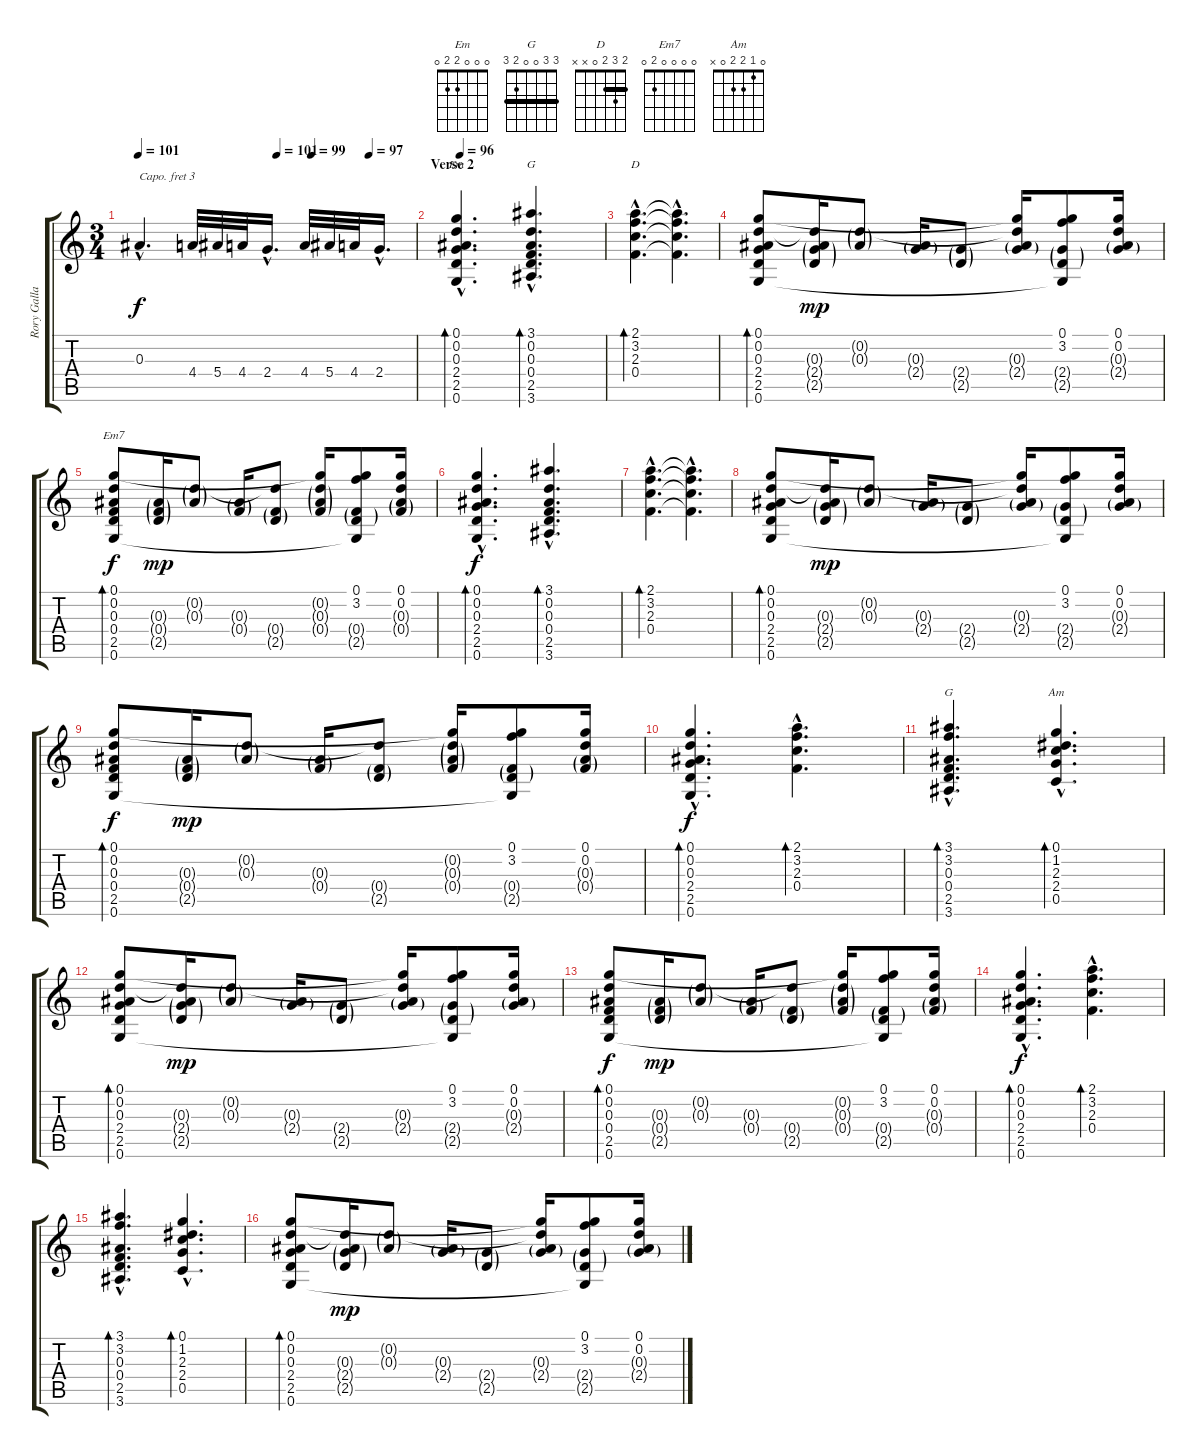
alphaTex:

\track ("Rory Gallagher" "Rory Galla") {instrument acousticguitarsteel}
\staff {score tabs}
\capo 3
\tuning (E4 B3 G3 D3 A2 E2) {hide}
\chord ("Em" 0 0 0 2 2 0)
\chord ("G" 3 0 0 0 2 3)
\chord ("D" 2 3 2 0 x x) {barre 2}
\chord ("Em7" 0 0 0 0 2 0)
\chord ("G" 3 3 0 0 2 3) {barre 3}
\chord ("Am" 0 1 2 2 0 x)
\ts (3 4)
\tempo 101
\tempo (101 0.5)
\tempo (99 0.625)
\tempo (97 0.8333333333333334)
\clef g2
\ks c
0.3{hac t}.4{d dy f} 4.4.32 5.4.32 4.4.32 2.4{hac}.16{d} 4.4.32 5.4.32 4.4.32 2.4{hac}.16{d} |
\section ("" "Verse 2")
\tempo 96
(0.1{hac} 0.2{hac} 0.3{hac} 2.4{hac} 2.5{hac} 0.6{hac}).4{d bd 120 ch "Em"} (3.1{hac} 0.2{hac} 0.3{hac} 0.4{hac} 2.5{hac} 3.6{hac}).4{d bd 120 ch "G"} |
(2.1{hac} 3.2{hac} 2.3{hac} 0.4{hac}).4{d bd 120 ch "D"} (2.1{hac t} 3.2{hac t} 2.3{hac t} 0.4{hac t}).4{d} |
(0.1 0.2 0.3 2.4 2.5 0.6).8{bd 120} (0.2{t} 0.3{g} 2.4{g} 2.5{g}).16{dy mp} (0.2{g} 0.3{g}).8 (0.3{g} 2.4{g}).16 (2.4{g} 2.5{g}).8 (0.1{t} 0.2{t} 0.3{g} 2.4{g}).16 (0.1 3.2 2.4{g} 2.5{g} 0.6{t}).8 (0.1 0.2 0.3{g} 2.4{g}).16 |
(0.1 0.2 0.3 0.4 2.5 0.6).8{bd 120 ch "Em7" dy f} (0.3{g} 0.4{g} 2.5{g}).16{dy mp} (0.2{g} 0.3{g}).8 (0.3{g} 0.4{g}).16 (0.2{t} 0.4{g} 2.5{g}).8 (0.1{t} 0.2{g} 0.3{g} 0.4{g}).16 (0.1 3.2 0.4{g} 2.5{g} 0.6{t}).8 (0.1 0.2 0.3{g} 0.4{g}).16 |
(0.1{hac} 0.2{hac} 0.3{hac} 2.4{hac} 2.5{hac} 0.6{hac}).4{d bd 120 dy f} (3.1{hac} 0.2{hac} 0.3{hac} 0.4{hac} 2.5{hac} 3.6{hac}).4{d bd 120} |
(2.1{hac} 3.2{hac} 2.3{hac} 0.4{hac}).4{d bd 120} (2.1{hac t} 3.2{hac t} 2.3{hac t} 0.4{hac t}).4{d} |
(0.1 0.2 0.3 2.4 2.5 0.6).8{bd 120} (0.2{t} 0.3{g} 2.4{g} 2.5{g}).16{dy mp} (0.2{g} 0.3{g}).8 (0.3{g} 2.4{g}).16 (2.4{g} 2.5{g}).8 (0.1{t} 0.2{t} 0.3{g} 2.4{g}).16 (0.1 3.2 2.4{g} 2.5{g} 0.6{t}).8 (0.1 0.2 0.3{g} 2.4{g}).16 |
(0.1 0.2 0.3 0.4 2.5 0.6).8{bd 120 dy f} (0.3{g} 0.4{g} 2.5{g}).16{dy mp} (0.2{g} 0.3{g}).8 (0.3{g} 0.4{g}).16 (0.2{t} 0.4{g} 2.5{g}).8 (0.1{t} 0.2{g} 0.3{g} 0.4{g}).16 (0.1 3.2 0.4{g} 2.5{g} 0.6{t}).8 (0.1 0.2 0.3{g} 0.4{g}).16 |
(0.1{hac} 0.2{hac} 0.3{hac} 2.4{hac} 2.5{hac} 0.6{hac}).4{d bd 120 dy f} (2.1{hac} 3.2{hac} 2.3{hac} 0.4{hac}).4{d bd 120} |
(3.1{hac} 3.2{hac} 0.3{hac} 0.4{hac} 2.5{hac} 3.6{hac}).4{d bd 120 ch "G"} (0.1{hac} 1.2{hac} 2.3{hac} 2.4{hac} 0.5{hac}).4{d bd 240 ch "Am"} |
(0.1 0.2 0.3 2.4 2.5 0.6).8{bd 120} (0.2{t} 0.3{g} 2.4{g} 2.5{g}).16{dy mp} (0.2{g} 0.3{g}).8 (0.3{g} 2.4{g}).16 (2.4{g} 2.5{g}).8 (0.1{t} 0.2{t} 0.3{g} 2.4{g}).16 (0.1 3.2 2.4{g} 2.5{g} 0.6{t}).8 (0.1 0.2 0.3{g} 2.4{g}).16 |
(0.1 0.2 0.3 0.4 2.5 0.6).8{bd 120 dy f} (0.3{g} 0.4{g} 2.5{g}).16{dy mp} (0.2{g} 0.3{g}).8 (0.3{g} 0.4{g}).16 (0.2{t} 0.4{g} 2.5{g}).8 (0.1{t} 0.2{g} 0.3{g} 0.4{g}).16 (0.1 3.2 0.4{g} 2.5{g} 0.6{t}).8 (0.1 0.2 0.3{g} 0.4{g}).16 |
(0.1{hac} 0.2{hac} 0.3{hac} 2.4{hac} 2.5{hac} 0.6{hac}).4{d bd 120 dy f} (2.1{hac} 3.2{hac} 2.3{hac} 0.4{hac}).4{d bd 120} |
(3.1{hac} 3.2{hac} 0.3{hac} 0.4{hac} 2.5{hac} 3.6{hac}).4{d bd 120} (0.1{hac} 1.2{hac} 2.3{hac} 2.4{hac} 0.5{hac}).4{d bd 240} |
(0.1 0.2 0.3 2.4 2.5 0.6).8{bd 120} (0.2{t} 0.3{g} 2.4{g} 2.5{g}).16{dy mp} (0.2{g} 0.3{g}).8 (0.3{g} 2.4{g}).16 (2.4{g} 2.5{g}).8 (0.1{t} 0.2{t} 0.3{g} 2.4{g}).16 (0.1 3.2 2.4{g} 2.5{g} 0.6{t}).8 (0.1 0.2 0.3{g} 2.4{g}).16
